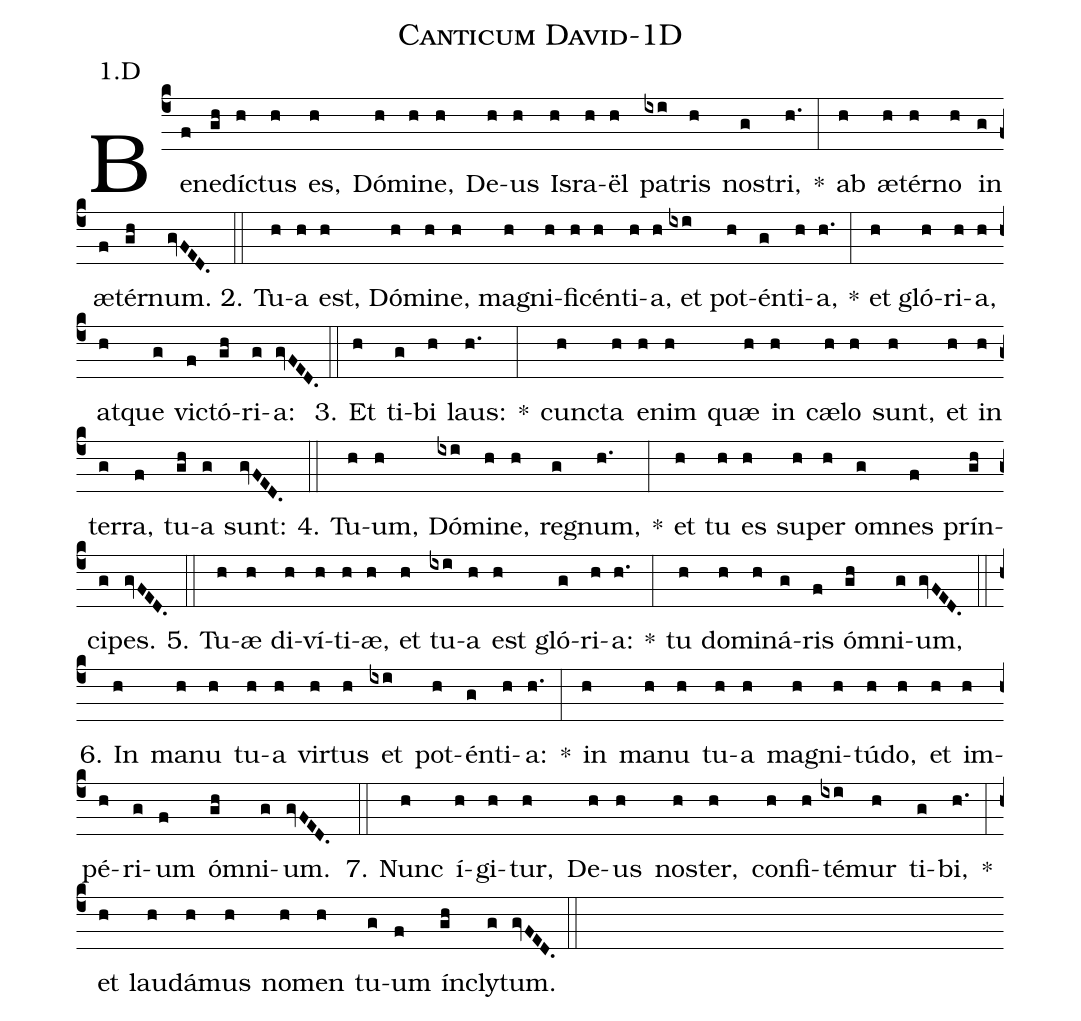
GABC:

name: Canticum David-1D;
annotation: 1.D;
%%
(c4)Be(f)ne(gh)díc(h)tus(h) es,(h) Dó(h)mi(h)ne,(h) De(h)us(h) Is(h)ra(h)ël(h) pa(ixi)tris(h) nos(g)tri,(h.) *(:) ab(h) æ(h)tér(h)no(h) in(g) æ(f)tér(gh)num.(gvFED.) (::)
2. Tu(h)a(h) est,(h) Dó(h)mi(h)ne,(h) ma(h)gni(h)fi(h)cén(h)ti(h)a,(h) et(ixi) pot(h)én(g)ti(h)a,(h.) *(:) et(h) gló(h)ri(h)a,(h) at(h)que(g) vic(f)tó(gh)ri(g)a:(gvFED.) (::)
3. Et(h) ti(g)bi(h) laus:(h.) *(:) cunc(h)ta(h) e(h)nim(h) quæ(h) in(h) cæ(h)lo(h) sunt,(h) et(h) in(h) ter(g)ra,(f) tu(gh)a(g) sunt:(gvFED.) (::)
4. Tu(h)um,(h) Dó(ixi)mi(h)ne,(h) re(g)gnum,(h.) *(:) et(h) tu(h) es(h) su(h)per(h) om(g)nes(f) prín(gh)ci(g)pes.(gvFED.) (::)
5. Tu(h)æ(h) di(h)ví(h)ti(h)æ,(h) et(h) tu(ixi)a(h) est(h) gló(g)ri(h)a:(h.) *(:) tu(h) do(h)mi(h)ná(g)ris(f) óm(gh)ni(g)um,(gvFED.) (::)
6. In(h) ma(h)nu(h) tu(h)a(h) vir(h)tus(h) et(ixi) pot(h)én(g)ti(h)a:(h.) *(:) in(h) ma(h)nu(h) tu(h)a(h) ma(h)gni(h)tú(h)do,(h) et(h) im(h)pé(h)ri(g)um(f) óm(gh)ni(g)um.(gvFED.) (::)
7. Nunc(h) í(h)gi(h)tur,(h) De(h)us(h) nos(h)ter,(h) con(h)fi(h)té(ixi)mur(h) ti(g)bi,(h.) *(:) et(h) lau(h)dá(h)mus(h) no(h)men(h) tu(g)um(f) ín(gh)cly(g)tum.(gvFED.) (::)
